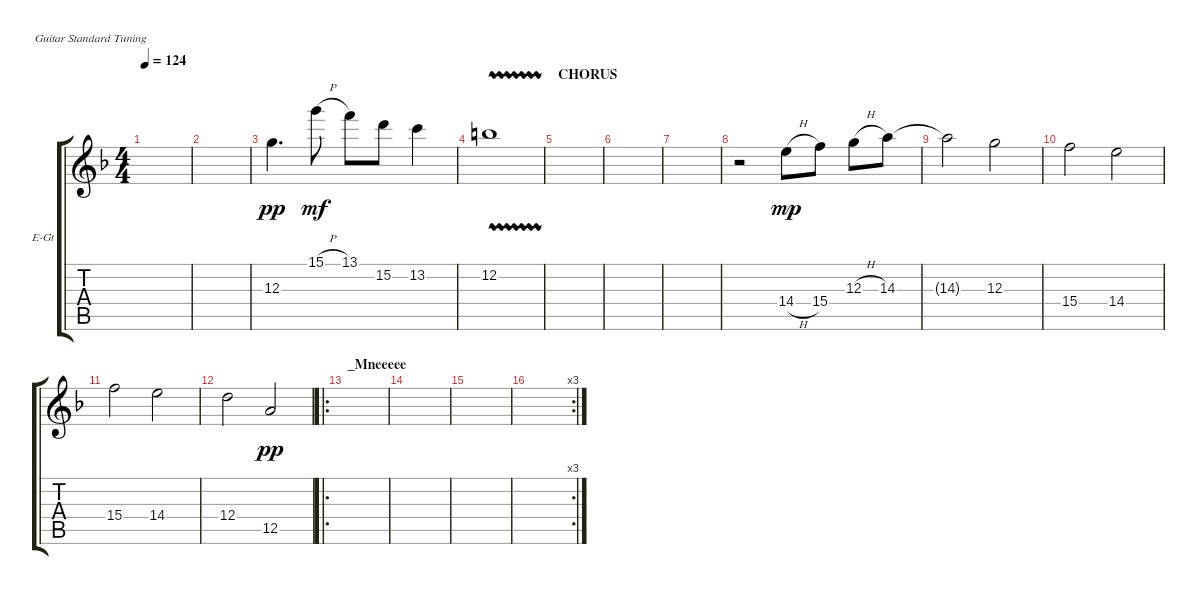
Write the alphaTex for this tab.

\defaultSystemsLayout 4
\bracketExtendMode groupsimilarinstruments
\firstSystemTrackNameOrientation horizontal
\otherSystemsTrackNameOrientation horizontal
\track ("Electric Guitar" "E-Gt") {instrument distortionguitar}
\staff {score tabs}
\tuning (E4 B3 G3 D3 A2 E2)
\ts (4 4)
\tempo 124
\clef g2
\ks dminor
|
|
12.3.4{d dy pp} 15.1{h}.8{dy mf} 13.1.8 15.2.8 13.2.4 |
12.2{vw}.1 |
\section ("" "CHORUS")
|
|
|
r.2 14.4{h}.8{dy mp} 15.4.8 12.3{h}.8 14.3.8 |
14.3{t}.2 12.3.2 |
15.4.2 14.4.2 |
15.4.2 14.4.2 |
12.4.2 12.5.2{dy pp} |
\ro
\section ("" "_Mneeeee")
|
|
|
\rc 3
